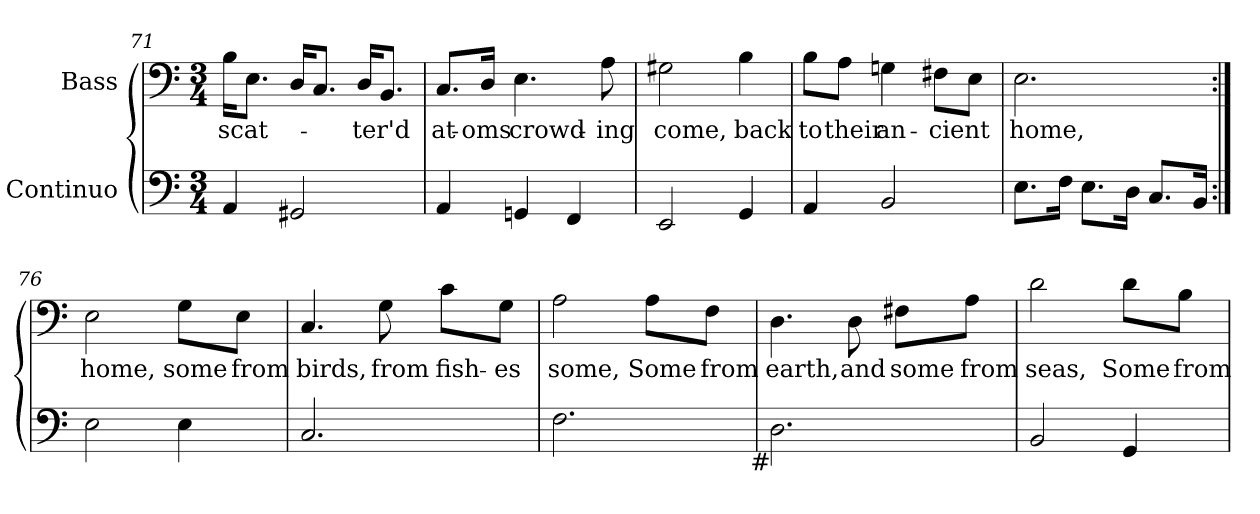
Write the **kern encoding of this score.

**kern	**kern	**text
*part2	*part1	*part1
*staff2	*staff1	*staff1
*I"Continuo	*I"Bass	*
!!LO:LB:g=z
*clefF4	*clefF4	*
*k[]	*k[]	*
*C:	*C:	*
*M3/4	*M3/4	*
=71	=71	=71
!	!	!LO:LY:b:color=#000000
4AAi/	16Bi\KL	scat-
.	8.Ei\J	.
2GG#Xi/	16Di/KL	.
.	8.Ci/J	.
!	!	!LO:LY:b:color=#000000
.	16Di/KL	-ter'd
.	8.BBi/J	.
=72	=72	=72
!	!	!LO:LY:b:color=#000000
4AAi/	8.Ci/L	at-
!	!	!LO:LY:b:color=#000000
.	16Di/Jk	-oms
!	!	!LO:LY:b:color=#000000
4GGni/	4.Ei\	crowd-
4FFi/	.	.
!	!	!LO:LY:b:color=#000000
.	8Ai\	-ing
=73	=73	=73
!	!	!LO:LY:b:color=#000000
2EEi/	2G#Xi\	come,
!	!	!LO:LY:b:color=#000000
4GGi/	4Bi\	back
=74	=74	=74
!	!	!LO:LY:b:color=#000000
4AAi/	8Bi\L	to
!	!	!LO:LY:b:color=#000000
.	8Ai\J	their
!	!	!LO:LY:b:color=#000000
2BBi/	4Gni\	an-
!	!	!LO:LY:b:color=#000000
.	8F#Xi\L	-cient
.	8Ei\J	.
=75	=75	=75
!	!	!LO:LY:b:color=#000000
8.Ei\L	2.Ei\	home,
16Fi\Jk	.	.
8.Ei\L	.	.
16Di\Jk	.	.
8.Ci/L	.	.
16BBi/Jk	.	.
=76:|!	=76:|!	=76:|!
!	!	!LO:LY:b:color=#000000
2Ei\	2Ei\	home,
!	!	!LO:LY:b:color=#000000
4Ei\	8Gi\L	some
!	!	!LO:LY:b:color=#000000
.	8Ei\J	from
!!LO:LB:g=z
=77	=77	=77
!	!	!LO:LY:b:color=#000000
2.Ci/	4.Ci/	birds,
!	!	!LO:LY:b:color=#000000
.	8Gi\	from
!	!	!LO:LY:b:color=#000000
.	8ci\L	fish-
!	!	!LO:LY:b:color=#000000
.	8Gi\J	-es
=78	=78	=78
!	!	!LO:LY:b:color=#000000
2.Fi\	2Ai\	some,
!	!	!LO:LY:b:color=#000000
.	8Ai\L	Some
!	!	!LO:LY:b:color=#000000
.	8Fi\J	from
=79	=79	=79
!LO:TX:b:rj:t=#	!	!
!	!	!LO:LY:b:color=#000000
2.Di\	4.Di\	earth,
!	!	!LO:LY:b:color=#000000
.	8Di\	and
!	!	!LO:LY:b:color=#000000
.	8F#Xi\L	some
!	!	!LO:LY:b:color=#000000
.	8Ai\J	from
=80	=80	=80
!	!	!LO:LY:b:color=#000000
2BBi/	2di\	seas,
!	!	!LO:LY:b:color=#000000
4GGi/	8di\L	Some
!	!	!LO:LY:b:color=#000000
.	8Bi\J	from
=	=	=
*-	*-	*-
